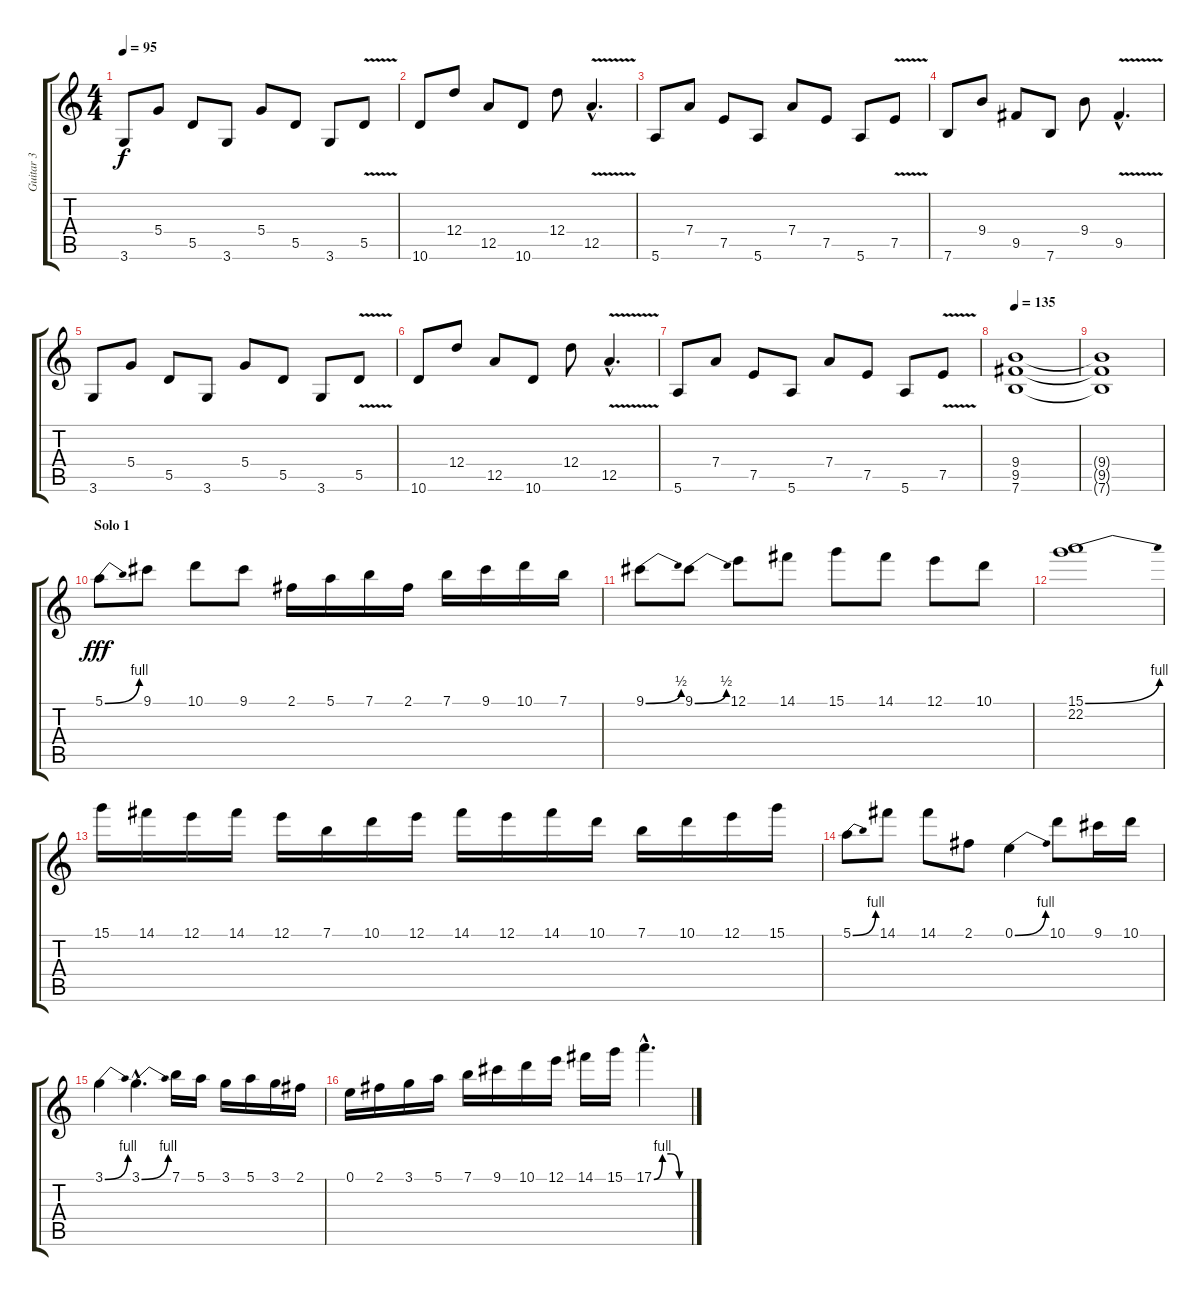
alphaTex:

\track ("Guitar 3" "Guitar 3") {instrument distortionguitar}
\staff {score tabs}
\tuning (E4 B3 G3 D3 A2 E2) {hide}
\ts (4 4)
\tempo 95
\clef g2
\ks c
3.6.8{dy f} 5.4.8 5.5.8 3.6.8 5.4.8 5.5.8 3.6.8 5.5{v}.8 |
10.6.8 12.4.8 12.5.8 10.6.8 12.4.8 12.5{v hac}.4{d} |
5.6.8 7.4.8 7.5.8 5.6.8 7.4.8 7.5.8 5.6.8 7.5{v}.8 |
7.6.8{instrument electricguitarclean} 9.4.8 9.5.8 7.6.8 9.4.8 9.5{v hac}.4{d} |
3.6.8 5.4.8 5.5.8 3.6.8 5.4.8 5.5.8 3.6.8 5.5{v}.8 |
10.6.8 12.4.8 12.5.8 10.6.8 12.4.8 12.5{v hac}.4{d} |
5.6.8 7.4.8 7.5.8 5.6.8 7.4.8 7.5.8 5.6.8 7.5{v}.8 |
\tempo 135
(9.4 9.5 7.6).1 |
(9.4{t} 9.5{t} 7.6{t}).1 |
\section ("" "Solo 1")
5.1{be (bend 0 0 60 4)}.8{dy fff instrument overdrivenguitar} 9.1.8 10.1.8 9.1.8 2.1.16 5.1.16 7.1.16 2.1.16 7.1.16 9.1.16 10.1.16 7.1.16 |
9.1{be (bend 0 0 60 2)}.8 9.1{be (bend 0 0 60 2)}.8 12.1.8 14.1.8 15.1.8 14.1.8 12.1.8 10.1.8 |
(15.1{be (bend 0 0 60 4)} 22.2).1 |
15.1.16 14.1.16 12.1.16 14.1.16 12.1.16 7.1.16 10.1.16 12.1.16 14.1.16 12.1.16 14.1.16 10.1.16 7.1.16 10.1.16 12.1.16 15.1.16 |
5.1{be (bend 0 0 60 4)}.8 14.1.8 14.1.8 2.1.8 0.1{be (bend 0 0 60 4)}.4 10.1.8 9.1.16 10.1.16 |
3.1{be (bend 0 0 60 4)}.4 3.1{be (bend 0 0 60 4) hac}.4{d} 7.1.16 5.1.16 3.1.16 5.1.16 3.1.16 2.1.16 |
0.1.16 2.1.16 3.1.16 5.1.16 7.1.16 9.1.16 10.1.16 12.1.16 14.1.16 15.1.16 17.1{be (custom 0 0 15 4 30 4 45 0 60 0) hac}.4{d}
